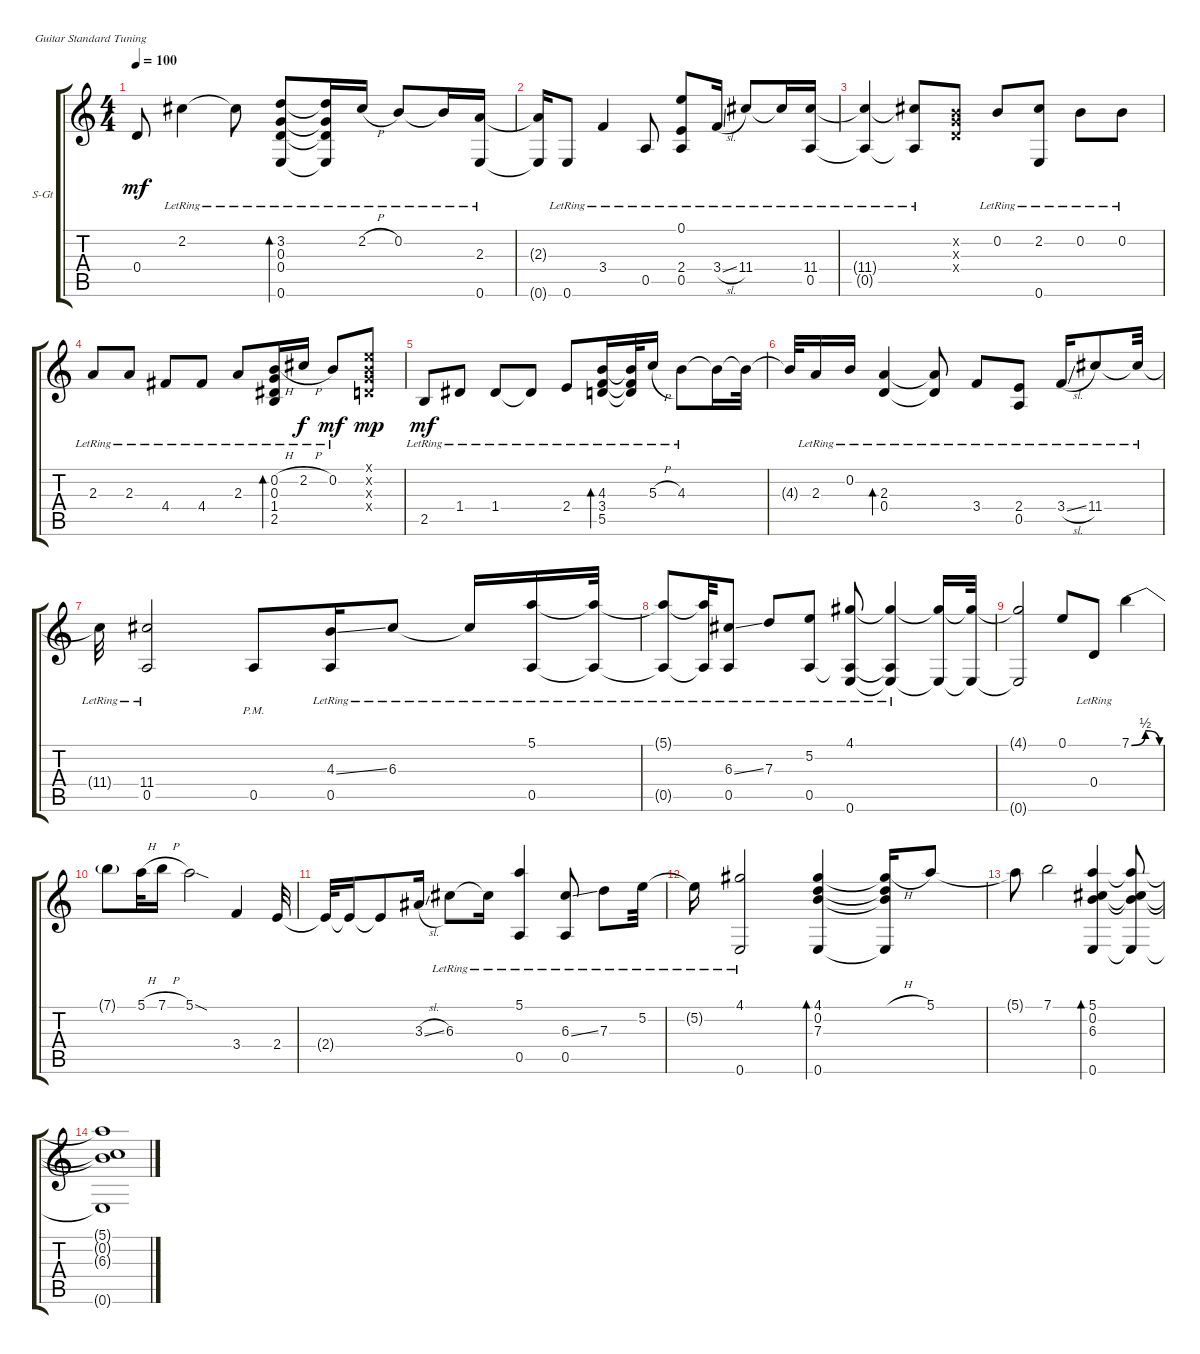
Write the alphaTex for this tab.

\defaultSystemsLayout 4
\bracketExtendMode groupsimilarinstruments
\firstSystemTrackNameOrientation horizontal
\otherSystemsTrackNameOrientation horizontal
\track ("Steel Guitar" "S-Gt") {instrument acousticguitarsteel}
\staff {score tabs}
\tuning (E4 B3 G3 D3 A2 E2)
\ts (4 4)
\tempo 100
\clef g2
\ks c
0.4{t}.8{dy mf} 2.2{lr}.4 2.2{lr t}.8 (0.6{lr} 0.4{lr} 0.3{lr} 3.2{lr}).8{bd 120} (0.6{lr t} 0.4{lr t} 0.3{lr t} 3.2{lr t}).16 2.2{h lr}.16 0.2{lr}.8 0.2{lr t}.16 (2.3{lr} 0.6{lr}).16 |
(2.3{t} 0.6{t}).16 0.6{lr}.8 3.4{lr}.4 0.5{lr}.8 (2.4{lr} 0.1{lr} 0.5{lr}).8 3.4{sl lr}.16 11.4{lr}.8 11.4{lr t}.16 (11.4{lr} 0.5{lr}).16 |
(11.4{lr t} 0.5{lr t}).4 (11.4{lr t} 0.5{lr t}).8 (0.4{x} 0.3{x} 0.2{x}).8 0.2{lr}.8 (2.2{lr} 0.6{lr}).8 0.2{lr}.8 0.2{lr}.8 |
2.3{lr}.8 2.3{lr}.8 4.4{lr}.8 4.4{lr}.8 2.3{lr}.8 (0.2{h lr} 1.4{lr} 0.3{lr} 2.5{lr}).16{bd 60} 2.2{h lr}.16{dy f} 0.2{lr}.8{dy mf} (0.4{x} 0.3{x} 0.1{x} 0.2{x}).8{dy mp} |
2.5{lr}.8{dy mf} 1.4{lr}.8 1.4{lr}.8 1.4{lr t}.8 2.4{lr}.8 (5.5{lr} 3.4{lr} 4.3{lr}).16{bd 119} (5.5{lr t} 3.4{lr t} 4.3{lr t}).32 5.3{h lr}.16 4.3{lr}.8 4.3{t}.16 4.3{t}.32 |
4.3{t}.32 2.3{lr}.16 0.2{lr}.16 (2.3{lr} 0.4{lr}).4{bd 60} (2.3{lr t} 0.4{lr t}).8 3.4{lr}.8 (2.4{lr} 0.5{lr}).8 3.4{sl lr}.16 11.4{lr}.8 11.4{lr t}.32 |
11.4{lr t}.32 (11.4{lr} 0.5{lr}).2 0.5{pm}.8 (0.5{lr} 4.3{ss lr}).16 6.3{lr}.8 6.3{lr t}.16 (5.1{lr} 0.5{lr}).16 (5.1{lr t} 0.5{lr t}).32 |
(5.1{lr t} 0.5{lr t}).8 (5.1{lr t} 0.5{lr t}).32 (0.5{lr} 6.3{ss lr}).8 7.3{lr}.8 (5.2{lr} 0.5{lr}).8 (4.1{lr} 0.6{lr} 0.5{lr t}).8 (0.6{t} 4.1{t} 0.5{lr t}).4 (0.6{t} 4.1{t}).16 (0.6{t} 4.1{t}).32 |
(4.1{t} 0.6{t}).2 0.1.8 0.4{lr}.8 7.1{be (bendrelease 0 0 10.799999999999999 2 20.4 2 30 0)}.4 |
7.1{t}.8 5.1{h}.32 7.1{h}.16 5.1{sod}.2 3.4.4 2.4.32 |
2.4{t}.32 2.4{t}.16 2.4{t}.8 3.3{sl}.16 6.3{lr}.8 6.3{lr t}.16 (5.1{lr} 0.5{lr}).4 (0.5{lr} 6.3{ss lr}).8 7.3{lr}.8 5.2{lr}.32 |
5.2{lr t}.16 (4.1{lr} 0.6{lr}).2 (0.6 7.3 4.1 0.2).4{bd 479} (0.6{t} 7.3{t} 4.1{h t} 0.2{t}).16 5.1.8 |
5.1{t}.8 7.1.2 (5.1 6.3 0.6 0.2).4{bd 476} (5.1{t} 6.3{t} 0.6{t} 0.2{t}).8 |
(5.1{t} 6.3{t} 0.6{t} 0.2{t}).1
